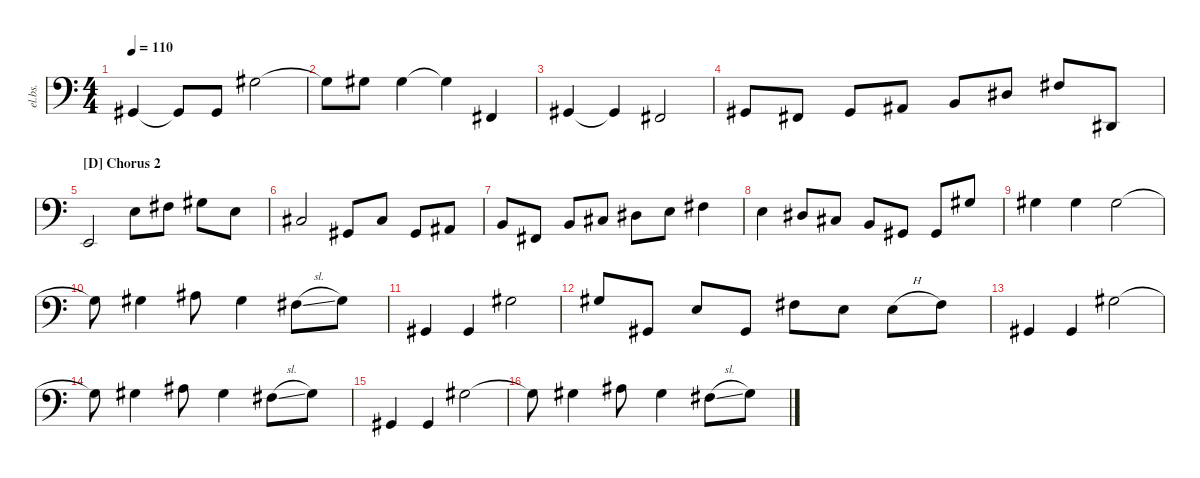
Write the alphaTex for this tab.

\defaultSystemsLayout 4
\hideDynamics
\bracketExtendMode nobrackets
\otherSystemsTrackNameOrientation horizontal
\track ("E.Bass" "el.bs.") {instrument electricbassfinger}
\staff {score}
\tuning (Gb2 Db2 Ab1 Eb1)
\ts (4 4)
\tempo 110
\clef f4
\ks aminor
5.4{acc #}.4{dy mf beam Up} 5.4{t acc #}.8{beam Up} 5.4{acc #}.8{beam Up} 7.2{acc #}.2{beam Down} |
7.2{t acc #}.8{beam Down} 7.2{acc #}.8{beam Down} 7.2{acc #}.4{beam Down} 7.2{t acc #}.4{beam Down} 3.4{acc #}.4{beam Up} |
5.4{acc #}.4{beam Up} 5.4{t acc #}.4{beam Up} 3.4{acc #}.2{beam Up} |
5.4{acc #}.8{beam Up} 3.4{acc #}.8{beam Up} 5.4{acc #}.8{beam Up} 2.3{acc #}.8{beam Up} 3.3.8{beam Up} 2.2{acc #}.8{beam Up} 5.2{acc #}.8{beam Up} 0.4{acc #}.8{beam Up} |
\section ("D" "Chorus 2")
1.4.2{dy f beam Up} 3.2.8{beam Down} 0.1{acc #}.8{beam Down} 2.1{acc #}.8{beam Down} 3.2.8{beam Down} |
5.3{acc #}.2{beam Up} 5.4{acc #}.8{beam Up} 5.3{acc #}.8{beam Up} 0.3{acc #}.8{beam Up} 2.3{acc #}.8{beam Up} |
3.3.8{beam Up} 3.4{acc #}.8{beam Up} 3.3.8{beam Up} 0.2{acc #}.8{beam Up} 2.2{acc #}.8{beam Down} 3.2.8{beam Down} 5.2{acc #}.4{beam Down} |
3.2.4{beam Down} 2.2{acc #}.8{beam Up} 0.2{acc #}.8{beam Up} 3.3.8{beam Up} 0.3{acc #}.8{beam Up} 0.3{acc #}.8{beam Up} 12.3{acc #}.8{beam Up} |
12.3{acc #}.4{beam Down} 12.3{acc #}.4{beam Down} 12.3{acc #}.2{beam Down} |
12.3{t acc #}.8{beam Down} 12.3{acc #}.4{beam Down} 14.3{acc #}.8{beam Down} 12.3{acc #}.4{beam Down} 10.3{sl acc #}.8{beam Down} 12.3{acc #}.8{beam Down} |
0.3{acc #}.4{beam Up} 0.3{acc #}.4{beam Up} 12.3{acc #}.2{beam Down} |
12.3{acc #}.8{beam Up} 0.3{acc #}.8{beam Up} 8.3.8{beam Up} 0.3{acc #}.8{beam Up} 10.3{acc #}.8{beam Down} 8.3.8{beam Down} 8.3{h}.8{beam Down} 10.3{acc #}.8{beam Down} |
0.3{acc #}.4{beam Up} 0.3{acc #}.4{beam Up} 12.3{acc #}.2{beam Down} |
12.3{t acc #}.8{beam Down} 12.3{acc #}.4{beam Down} 14.3{acc #}.8{beam Down} 12.3{acc #}.4{beam Down} 10.3{sl acc #}.8{beam Down} 12.3{acc #}.8{beam Down} |
0.3{acc #}.4{beam Up} 0.3{acc #}.4{beam Up} 12.3{acc #}.2{beam Down} |
12.3{t acc #}.8{beam Down} 12.3{acc #}.4{beam Down} 14.3{acc #}.8{beam Down} 12.3{acc #}.4{beam Down} 10.3{sl acc #}.8{beam Down} 12.3{acc #}.8{beam Down}
